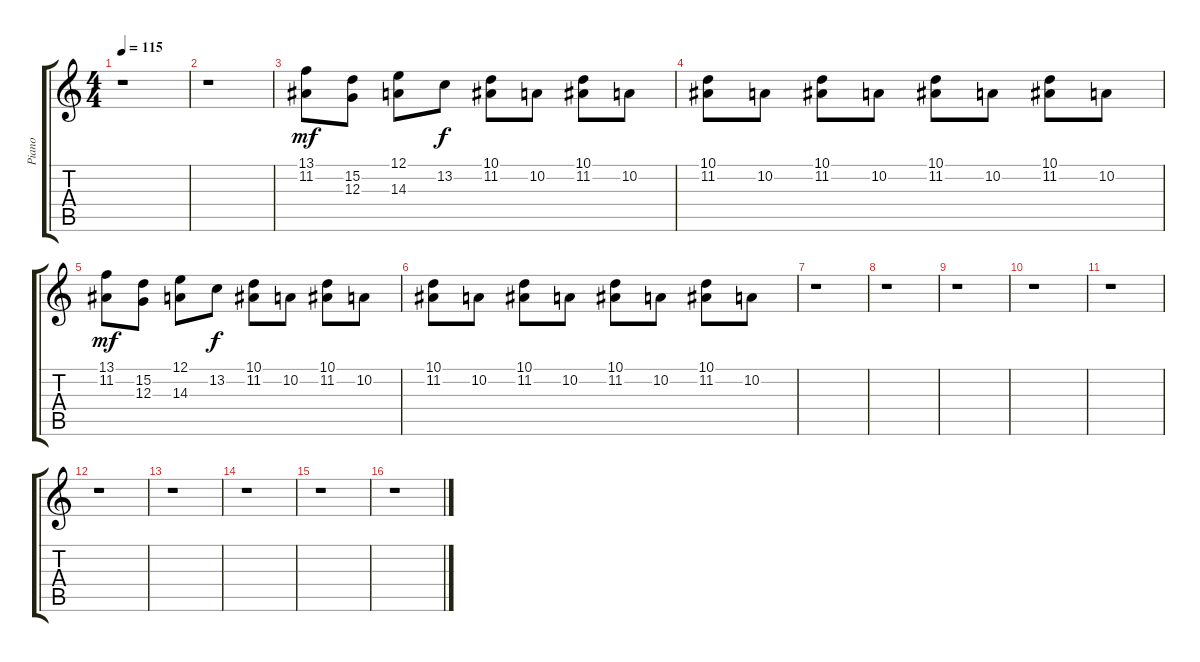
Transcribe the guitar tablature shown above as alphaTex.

\track ("Piano" "Piano") {instrument acousticgrandpiano}
\staff {score tabs}
\tuning (E4 B3 G3 D3 A2 E2) {hide}
\ts (4 4)
\tempo 115
\clef g2
\ks c
r.1{dy mf instrument acousticgrandpiano} |
r.1 |
(13.1 11.2).8{volume 6} (15.2 12.3).8 (12.1 14.3).8 13.2.8{dy f} (10.1 11.2).8 10.2.8 (10.1 11.2).8 10.2.8 |
(10.1 11.2).8 10.2.8 (10.1 11.2).8 10.2.8 (10.1 11.2).8 10.2.8 (10.1 11.2).8 10.2.8 |
(13.1 11.2).8{dy mf volume 13} (15.2 12.3).8{volume 6} (12.1 14.3).8 13.2.8{dy f} (10.1 11.2).8 10.2.8 (10.1 11.2).8 10.2.8 |
(10.1 11.2).8 10.2.8 (10.1 11.2).8 10.2.8 (10.1 11.2).8 10.2.8 (10.1 11.2).8 10.2.8 |
r.1 |
r.1 |
r.1 |
r.1 |
r.1 |
r.1 |
r.1 |
r.1 |
r.1 |
r.1
